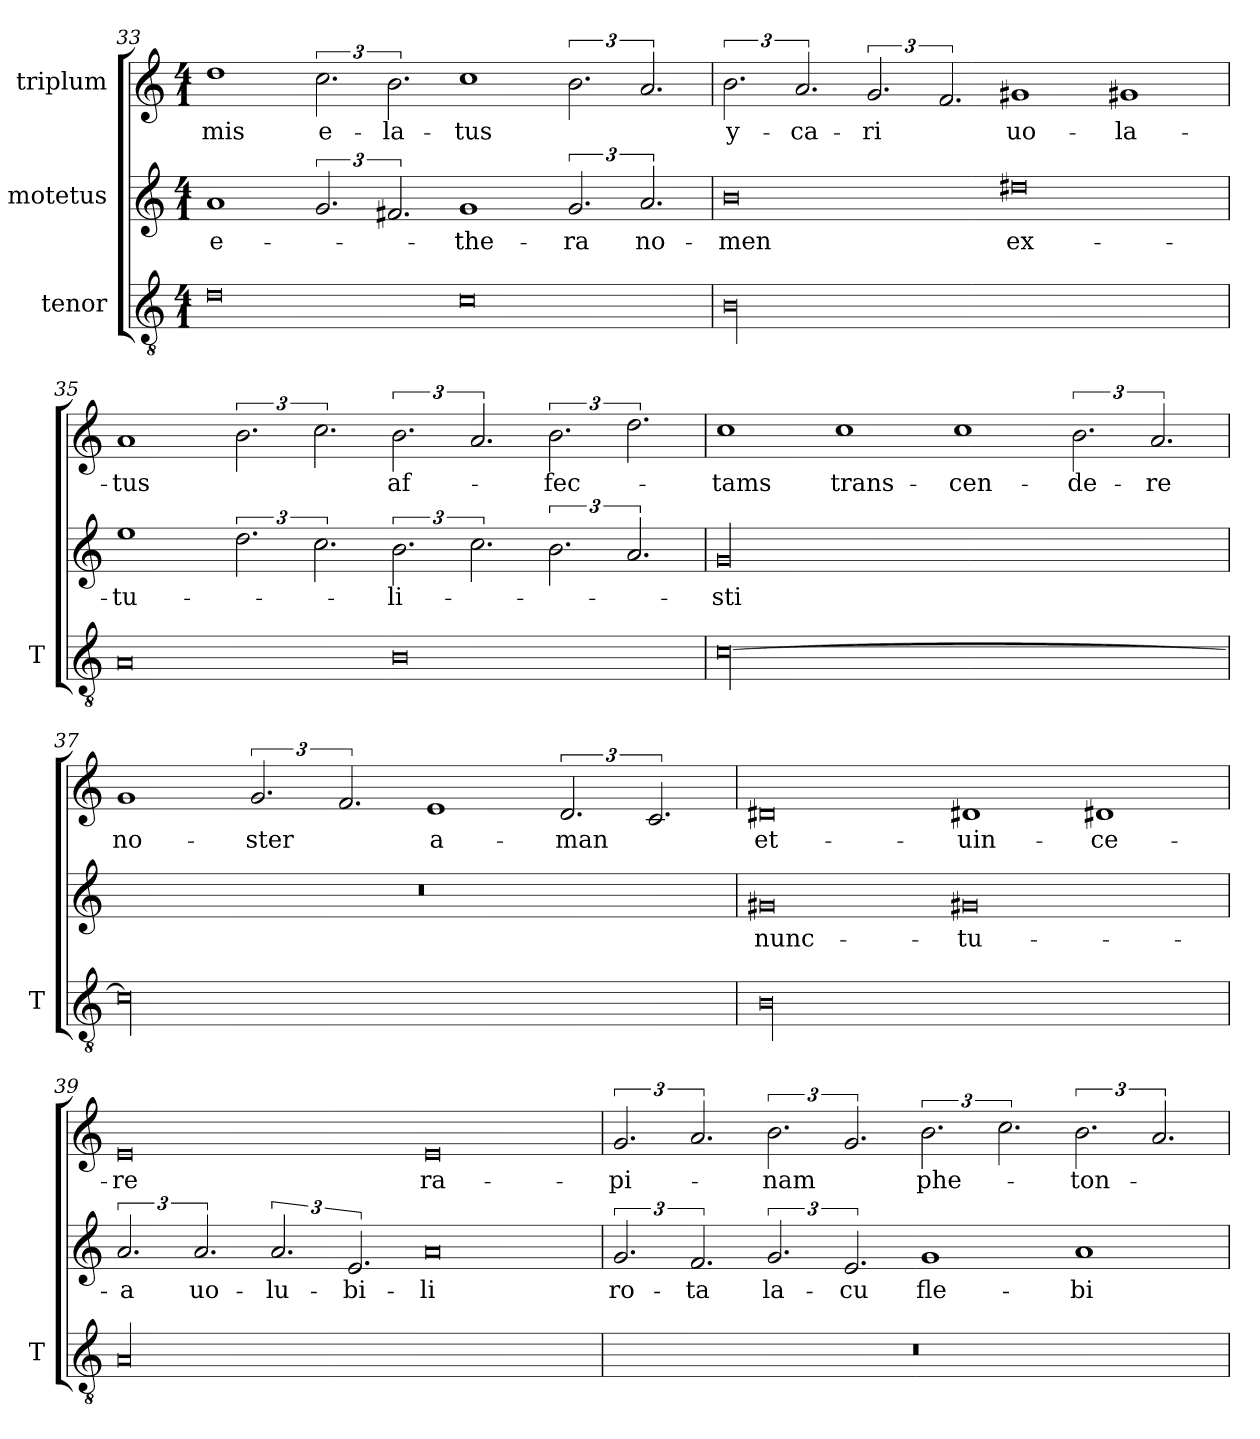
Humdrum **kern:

**kern	**kern	**text	**kern	**text
*part3	*part2	*part2	*part1	*part1
*staff3	*staff2	*staff2	*staff1	*staff1
*I"tenor	*I"motetus	*	*I"triplum	*
*I'T	*	*	*	*
!!LO:PB:g=z
*clefGv2	*clefG2	*	*clefG2	*
*k[]	*k[]	*	*k[]	*
*C:	*C:	*	*C:	*
*M4/1	*M4/1	*	*M4/1	*
=33	=33	=33	=33	=33
0d\	1a/	e-	1dd\	-mis
.	3.g/	.	3.cc\	e-
.	3.f#Xi/	.	3.b\	-la-
0c\	1g/	-the-	1cc\	-tus
.	3.g/	-ra	3.b\	.
.	3.a/	no-	3.a/	.
=34	=34	=34	=34	=34
00B\	0b\	-men	3.b\	y-
.	.	.	3.a/	-ca-
.	.	.	3.g/	-ri
.	.	.	3.f/	.
.	0dd#Xi\	ex-	1g#X/	uo-
.	.	.	1g#X/	-la-
=35	=35	=35	=35	=35
0A/	1ee\	-tu-	1a/	-tus
.	3.dd\	.	3.b\	.
.	3.cc\	.	3.cc\	.
0B\	3.b\	-li-	3.b\	af-
.	3.cc\	.	3.a/	.
.	3.b\	.	3.b\	-fec-
.	3.a/	.	3.dd\	.
!!LO:LB:g=z
=36	=36	=36	=36	=36
[00c\	00g/	-sti	1cc\	-tams
.	.	.	1cc\	trans-
.	.	.	1cc\	-cen-
.	.	.	3.b\	-de-
.	.	.	3.a/	-re
=37	=37	=37	=37	=37
00c\]	00r	.	1g/	no-
.	.	.	3.g/	-ster
.	.	.	3.f/	.
.	.	.	1e/	a-
.	.	.	3.d/	-man
.	.	.	3.c/	.
=38	=38	=38	=38	=38
00B\	0g#X/	nunc-	0d#Xi/	et-
.	0g#Xi/	tu-	1d#Xi/	uin-
.	.	.	1d#Xi/	-ce-
=39	=39	=39	=39	=39
00A/	3.a/	-a	0e/	-re
.	3.a/	uo-	.	.
.	3.a/	-lu-	.	.
.	3.e/	-bi-	.	.
.	0a/	-li	0e/	ra-
!!LO:LB:g=z
=40	=40	=40	=40	=40
00r	3.g/	ro-	3.g/	-pi-
.	3.f/	-ta	3.a/	.
.	3.g/	la-	3.b\	-nam
.	3.e/	-cu	3.g/	.
.	1g/	fle-	3.b\	phe-
.	.	.	3.cc\	.
.	1a/	-bi-	3.b\	-ton-
.	.	.	3.a/	.
=	=	=	=	=
*-	*-	*-	*-	*-
